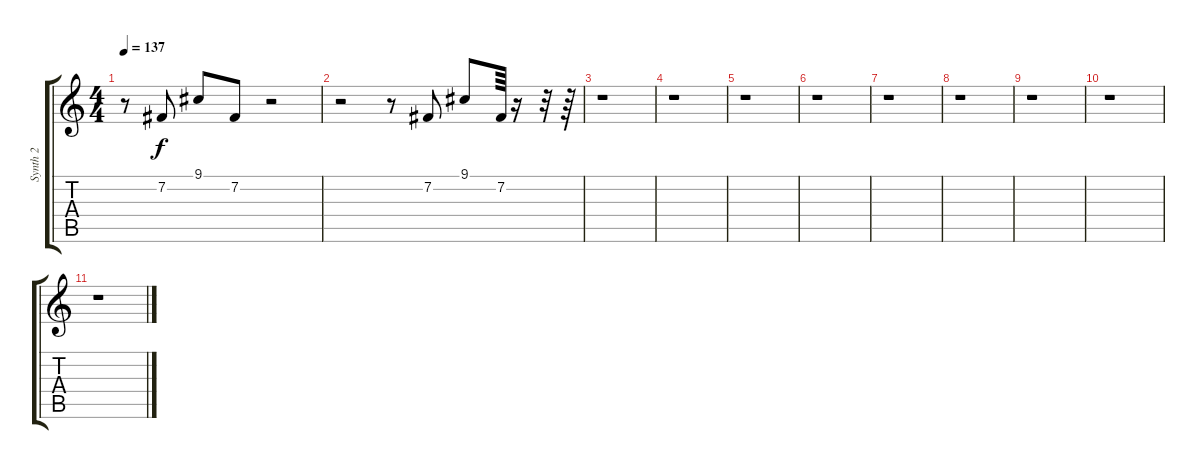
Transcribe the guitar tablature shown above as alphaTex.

\track ("Synth 2" "Synth 2") {instrument synthbrass2}
\staff {score tabs}
\tuning (E4 B3 G3 D3 A2 E2) {hide}
\ts (4 4)
\tempo 137
\clef g2
\ks c
r.8{dy f} 7.2.8 9.1.8 7.2.8 r.2 |
r.2 r.8 7.2.8 9.1.8 7.2.64 r.16 r.32 r.64 |
r.1 |
r.1 |
r.1 |
r.1 |
r.1 |
r.1 |
r.1 |
r.1 |
r.1
